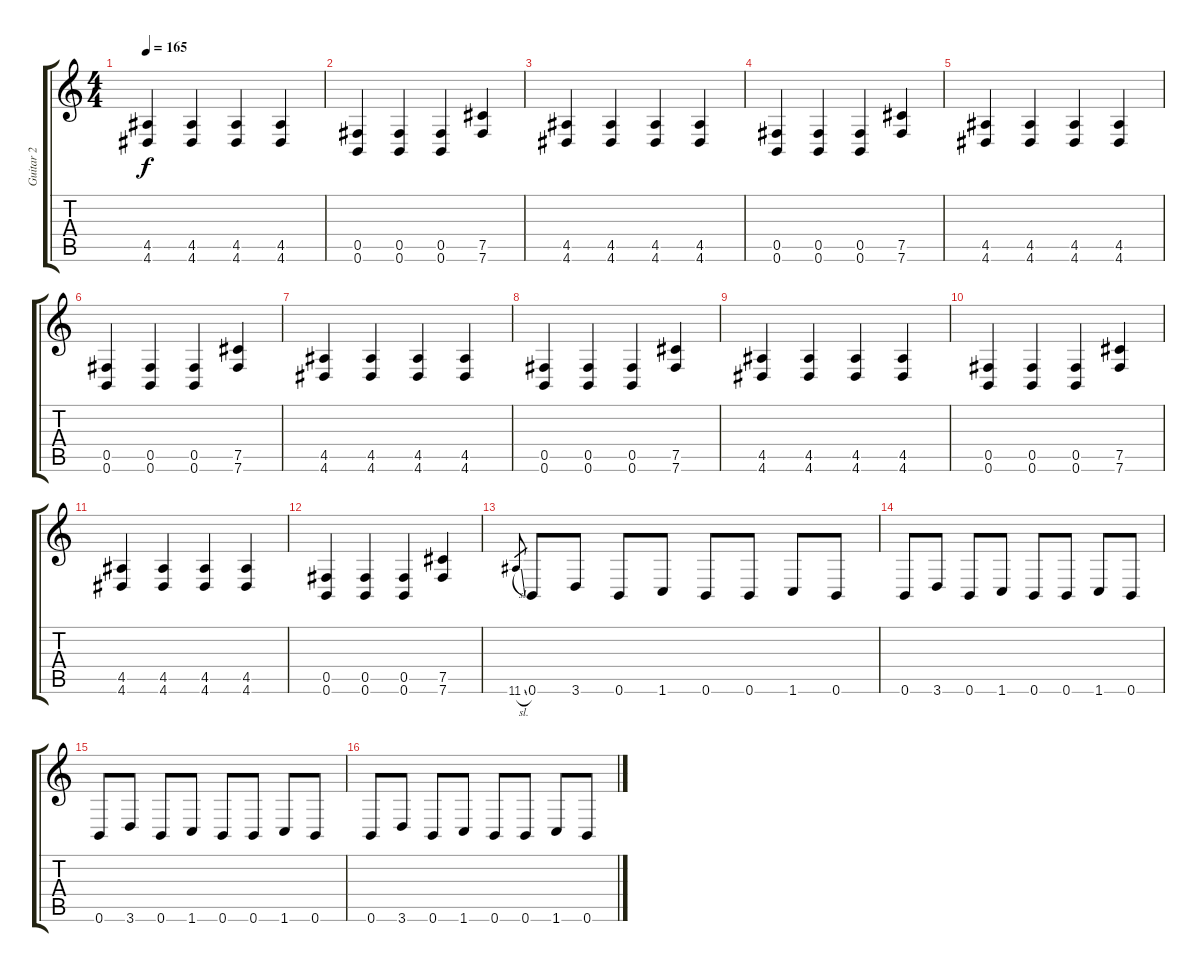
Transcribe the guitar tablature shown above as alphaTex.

\track ("Guitar 2" "Guitar 2") {instrument distortionguitar}
\staff {score tabs}
\tuning (Db4 Ab3 E3 B2 Gb2 B1) {hide}
\ts (4 4)
\tempo 165
\clef g2
\ks c
(4.5 4.6).4{dy f} (4.5 4.6).4 (4.5 4.6).4 (4.5 4.6).4 |
(0.5 0.6).4 (0.5 0.6).4 (0.5 0.6).4 (7.5 7.6).4 |
(4.5 4.6).4 (4.5 4.6).4 (4.5 4.6).4 (4.5 4.6).4 |
(0.5 0.6).4 (0.5 0.6).4 (0.5 0.6).4 (7.5 7.6).4 |
(4.5 4.6).4 (4.5 4.6).4 (4.5 4.6).4 (4.5 4.6).4 |
(0.5 0.6).4 (0.5 0.6).4 (0.5 0.6).4 (7.5 7.6).4 |
(4.5 4.6).4 (4.5 4.6).4 (4.5 4.6).4 (4.5 4.6).4 |
(0.5 0.6).4 (0.5 0.6).4 (0.5 0.6).4 (7.5 7.6).4 |
(4.5 4.6).4 (4.5 4.6).4 (4.5 4.6).4 (4.5 4.6).4 |
(0.5 0.6).4 (0.5 0.6).4 (0.5 0.6).4 (7.5 7.6).4 |
(4.5 4.6).4 (4.5 4.6).4 (4.5 4.6).4 (4.5 4.6).4 |
(0.5 0.6).4 (0.5 0.6).4 (0.5 0.6).4 (7.5 7.6).4 |
11.6{sl}.8{gr} 0.6.8 3.6.8 0.6.8 1.6.8 0.6.8 0.6.8 1.6.8 0.6.8 |
0.6.8 3.6.8 0.6.8 1.6.8 0.6.8 0.6.8 1.6.8 0.6.8 |
0.6.8 3.6.8 0.6.8 1.6.8 0.6.8 0.6.8 1.6.8 0.6.8 |
0.6.8 3.6.8 0.6.8 1.6.8 0.6.8 0.6.8 1.6.8 0.6.8
